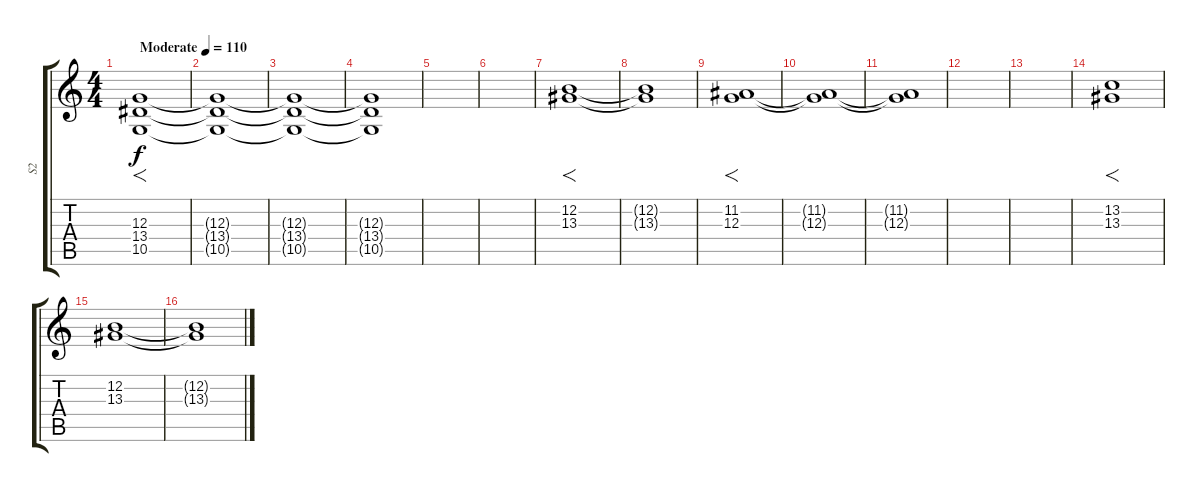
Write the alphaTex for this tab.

\track ("S2" "S2") {instrument stringensemble2}
\staff {score tabs}
\tuning (E4 B3 G3 D3 A2 E2) {hide}
\ts (4 4)
\tempo (110 "Moderate")
\clef g2
\ks c
(12.3 13.4 10.5).1{f dy f instrument stringensemble2} |
(12.3{t} 13.4{t} 10.5{t}).1 |
(12.3{t} 13.4{t} 10.5{t}).1 |
(12.3{t} 13.4{t} 10.5{t}).1 |
|
|
(12.2 13.3).1{f} |
(12.2{t} 13.3{t}).1 |
(11.2 12.3).1{f} |
(11.2{t} 12.3{t}).1 |
(11.2{t} 12.3{t}).1 |
|
|
(13.2 13.3).1{f} |
(12.2 13.3).1 |
(12.2{t} 13.3{t}).1
